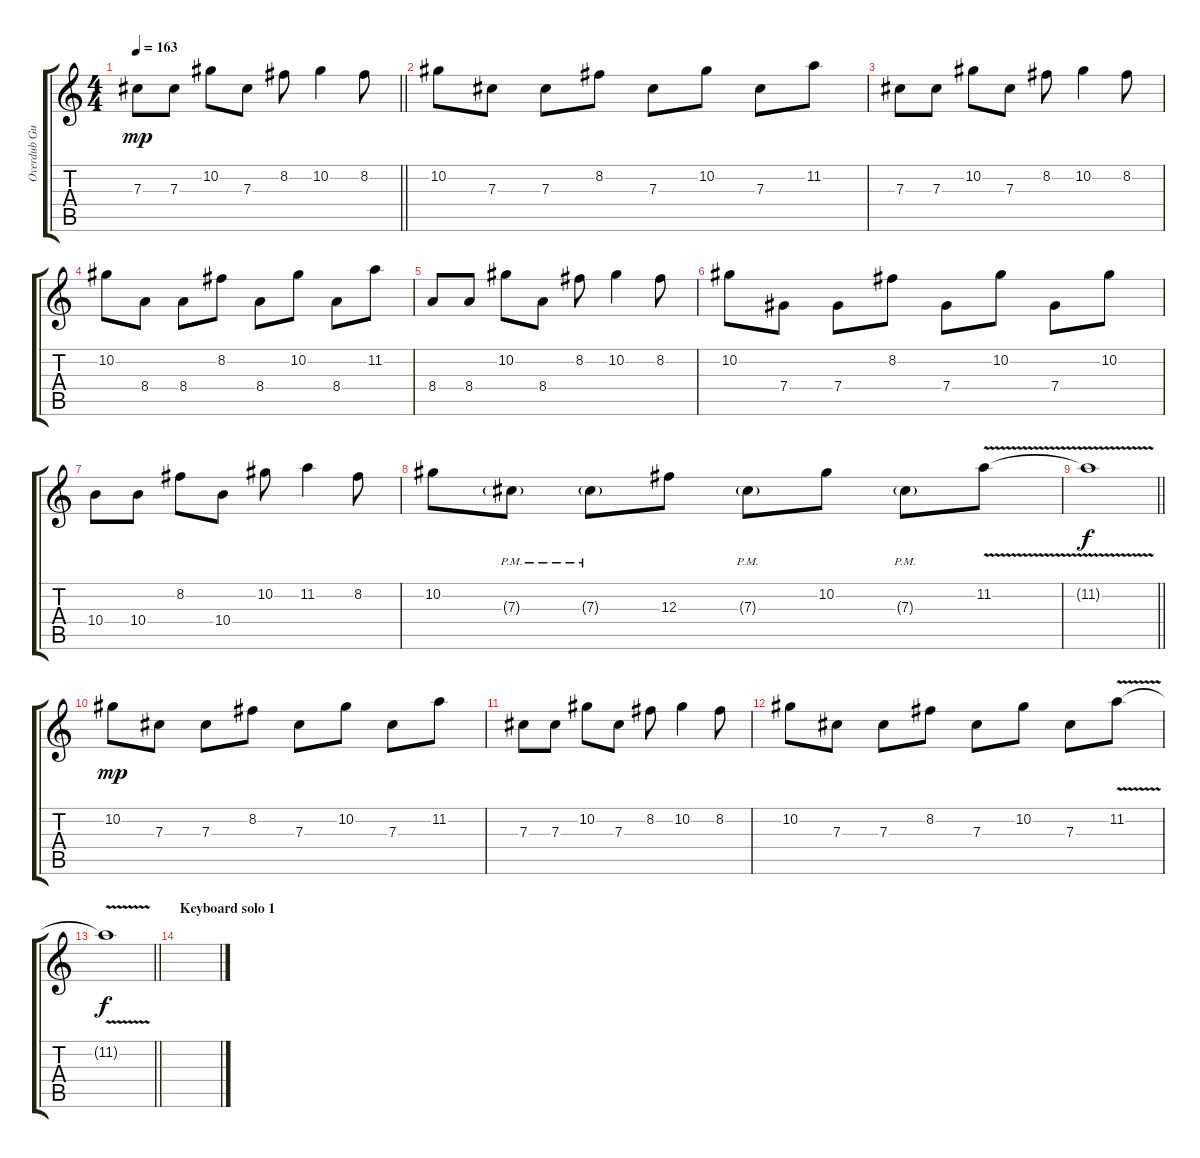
\track ("Overdub Guitar" "Overdub Gu") {instrument distortionguitar}
\staff {score tabs}
\tuning (Eb4 Bb3 Gb3 Db3 Ab2 Eb2) {hide}
\ts (4 4)
\tempo 163
\clef g2
\barLineRight lightlight
\ks c
7.3.8{dy mp} 7.3.8 10.2.8 7.3.8 8.2.8 10.2.4 8.2.8 |
10.2.8 7.3.8 7.3.8 8.2.8 7.3.8 10.2.8 7.3.8 11.2.8 |
7.3.8 7.3.8 10.2.8 7.3.8 8.2.8 10.2.4 8.2.8 |
10.2.8 8.4.8 8.4.8 8.2.8 8.4.8 10.2.8 8.4.8 11.2.8 |
8.4.8 8.4.8 10.2.8 8.4.8 8.2.8 10.2.4 8.2.8 |
10.2.8 7.4.8 7.4.8 8.2.8 7.4.8 10.2.8 7.4.8 10.2.8 |
10.4.8 10.4.8 8.2.8 10.4.8 10.2.8 11.2.4 8.2.8 |
10.2.8 7.3{g pm}.8 7.3{g pm}.8 12.3.8 7.3{g pm}.8 10.2.8 7.3{g pm}.8 11.2{v}.8 |
\barLineRight lightlight
11.2{t}.1{dy f} |
\section ("" "")
10.2.8{dy mp} 7.3.8 7.3.8 8.2.8 7.3.8 10.2.8 7.3.8 11.2.8 |
7.3.8 7.3.8 10.2.8 7.3.8 8.2.8 10.2.4 8.2.8 |
10.2.8 7.3.8 7.3.8 8.2.8 7.3.8 10.2.8 7.3.8 11.2{v}.8 |
\barLineRight lightlight
11.2{t}.1{dy f} |
\section ("" "Keyboard solo 1")
